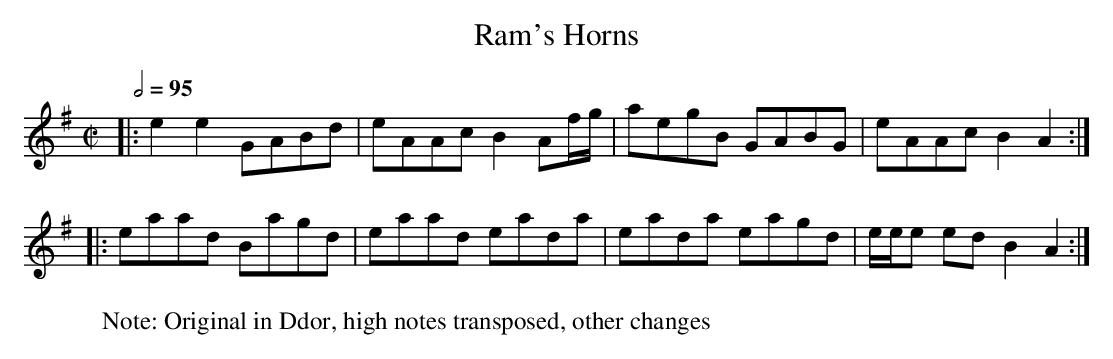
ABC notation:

X:1
T:Ram's Horns
M:C|
L:1/8
Q:1/2=95
K:Ador
|: e2e2 GABd | eAAc B2 Af/2g/2 | aegB GABG | eAAc B2A2 :|
|: eaad Bagd | eaad eada | eada eagd | e/2e/2e ed B2A2 :|
W: Note: Original in Ddor, high notes transposed, other changes
